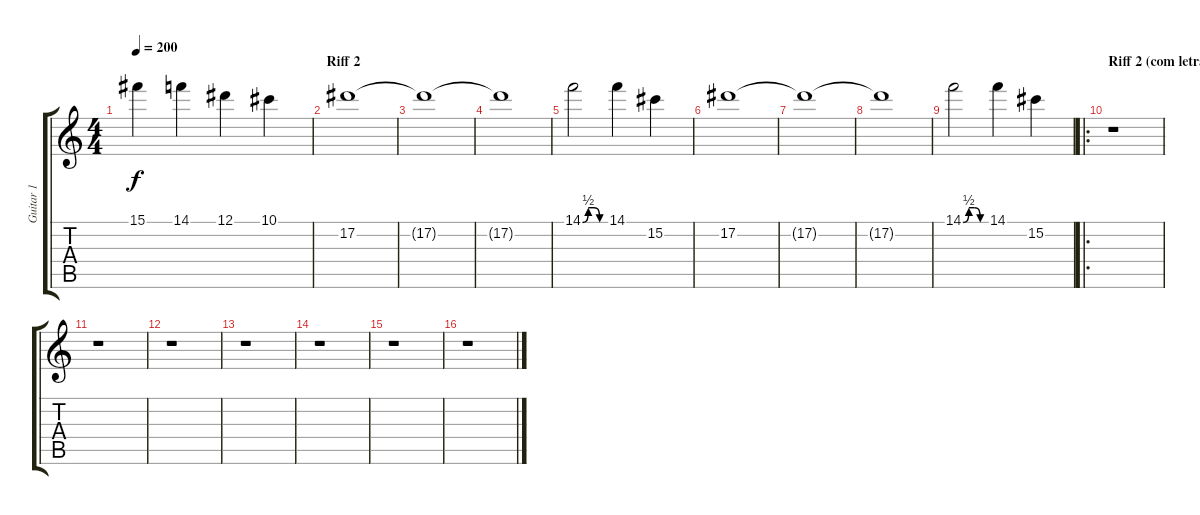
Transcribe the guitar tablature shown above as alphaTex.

\track ("Guitar 1" "Guitar 1") {instrument distortionguitar}
\staff {score tabs}
\tuning (Eb4 Bb3 Gb3 Db3 Ab2 Eb2) {hide}
\ts (4 4)
\tempo 200
\clef g2
\ks c
15.1.4{dy f} 14.1.4 12.1.4 10.1.4 |
\section ("" "Riff 2")
17.2.1 |
17.2{t}.1 |
17.2{t}.1 |
14.1{be (custom 0 0 15 2 30 2 45 0 60 0)}.2 14.1.4 15.2.4 |
17.2.1 |
17.2{t}.1 |
17.2{t}.1 |
14.1{be (custom 0 0 15 2 30 2 45 0 60 0)}.2 14.1.4 15.2.4 |
\ro
\section ("" "Riff 2 (com letra)")
r.1 |
r.1 |
r.1 |
r.1 |
r.1 |
r.1 |
r.1
